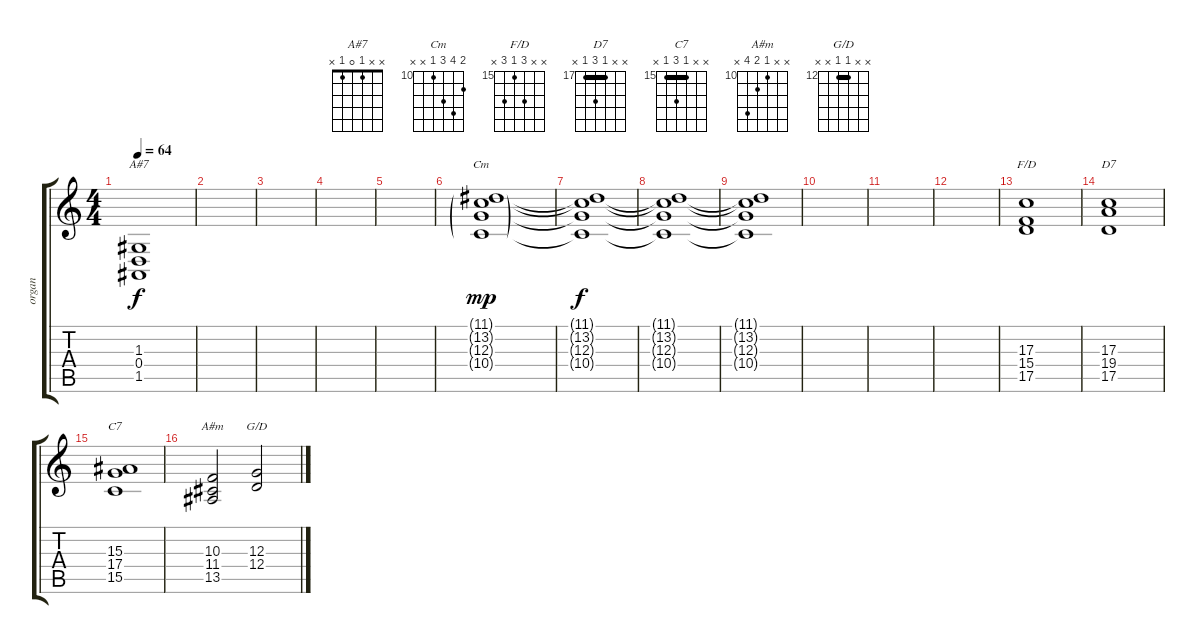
\track ("organ" "organ") {instrument stringensemble1}
\staff {score tabs}
\tuning (E4 B3 G3 D3 A2 E2) {hide}
\chord ("A#7" x x 1 0 1 x)
\chord ("Cm" 11 13 12 10 x x) {firstfret 10}
\chord ("F/D" x x 17 15 17 x) {firstfret 15}
\chord ("D7" x x 17 19 17 x) {firstfret 17 barre 17}
\chord ("C7" x x 15 17 15 x) {firstfret 15 barre 15}
\chord ("A#m" x x 10 11 13 x) {firstfret 10}
\chord ("G/D" x x 12 12 x x) {firstfret 12 barre 12}
\ts (4 4)
\tempo 64
\clef g2
\ks c
(1.3 0.4 1.5).1{ch "A#7" dy f} |
|
|
|
|
(11.1{g} 13.2{g} 12.3{g} 10.4{g}).1{ch "Cm" dy mp} |
(11.1{t} 13.2{t} 12.3{t} 10.4{t}).1{dy f} |
(11.1{t} 13.2{t} 12.3{t} 10.4{t}).1 |
(11.1{t} 13.2{t} 12.3{t} 10.4{t}).1 |
|
|
|
(17.3 15.4 17.5).1{ch "F/D"} |
(17.3 19.4 17.5).1{ch "D7"} |
(15.3 17.4 15.5).1{ch "C7"} |
(10.3 11.4 13.5).2{ch "A#m"} (12.3 12.4).2{ch "G/D"}
